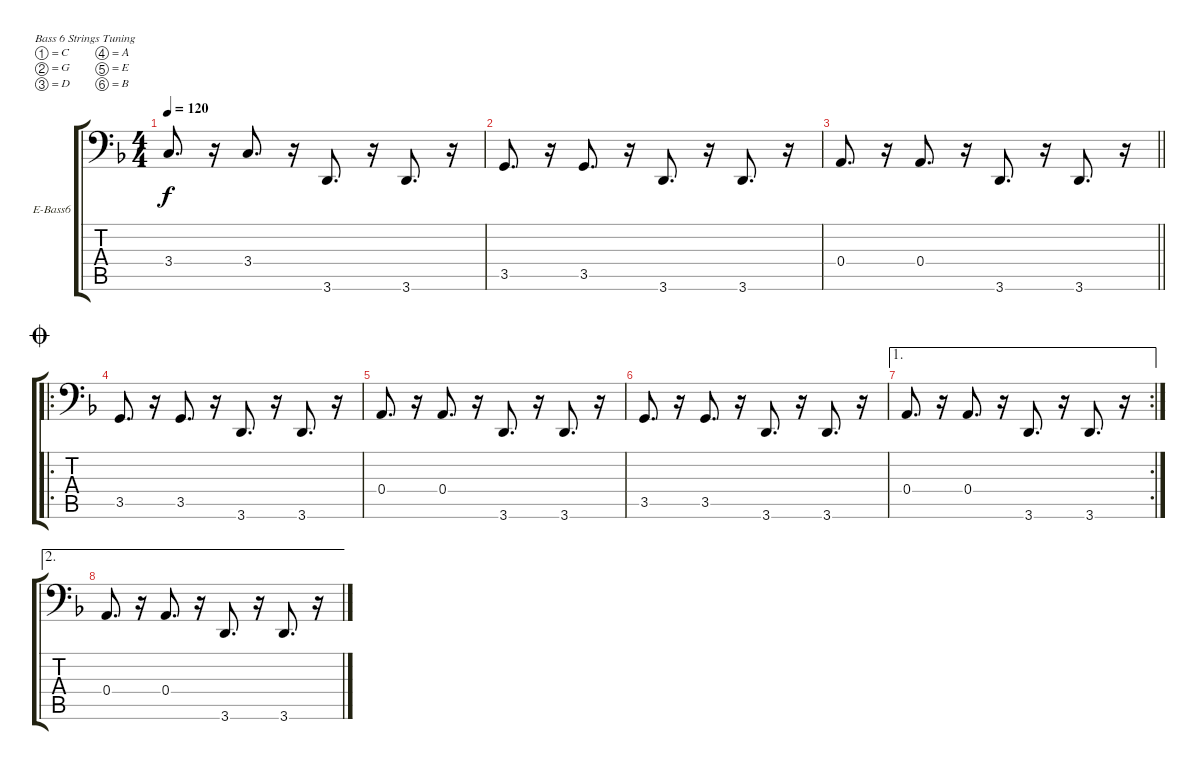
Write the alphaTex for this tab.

\defaultSystemsLayout 4
\bracketExtendMode groupsimilarinstruments
\firstSystemTrackNameOrientation horizontal
\otherSystemsTrackNameOrientation horizontal
\track ("Electric Bass" "E-Bass6") {instrument electricbassfinger}
\staff {score tabs}
\tuning (C3 G2 D2 A1 E1 B0)
\ts (4 4)
\tempo 120
\clef f4
\ks f
3.4.8{d dy f} r.16 3.4.8{d} r.16 3.6.8{d} r.16 3.6.8{d} r.16 |
3.5.8{d} r.16 3.5.8{d} r.16 3.6.8{d} r.16 3.6.8{d} r.16 |
\barLineRight lightlight
0.4.8{d} r.16 0.4.8{d} r.16 3.6.8{d} r.16 3.6.8{d} r.16 |
\ro
\jump coda
3.5.8{d} r.16 3.5.8{d} r.16 3.6.8{d} r.16 3.6.8{d} r.16 |
0.4.8{d} r.16 0.4.8{d} r.16 3.6.8{d} r.16 3.6.8{d} r.16 |
3.5.8{d} r.16 3.5.8{d} r.16 3.6.8{d} r.16 3.6.8{d} r.16 |
\ae 1
\rc 2
0.4.8{d} r.16 0.4.8{d} r.16 3.6.8{d} r.16 3.6.8{d} r.16 |
\ae 2
0.4.8{d} r.16 0.4.8{d} r.16 3.6.8{d} r.16 3.6.8{d} r.16
